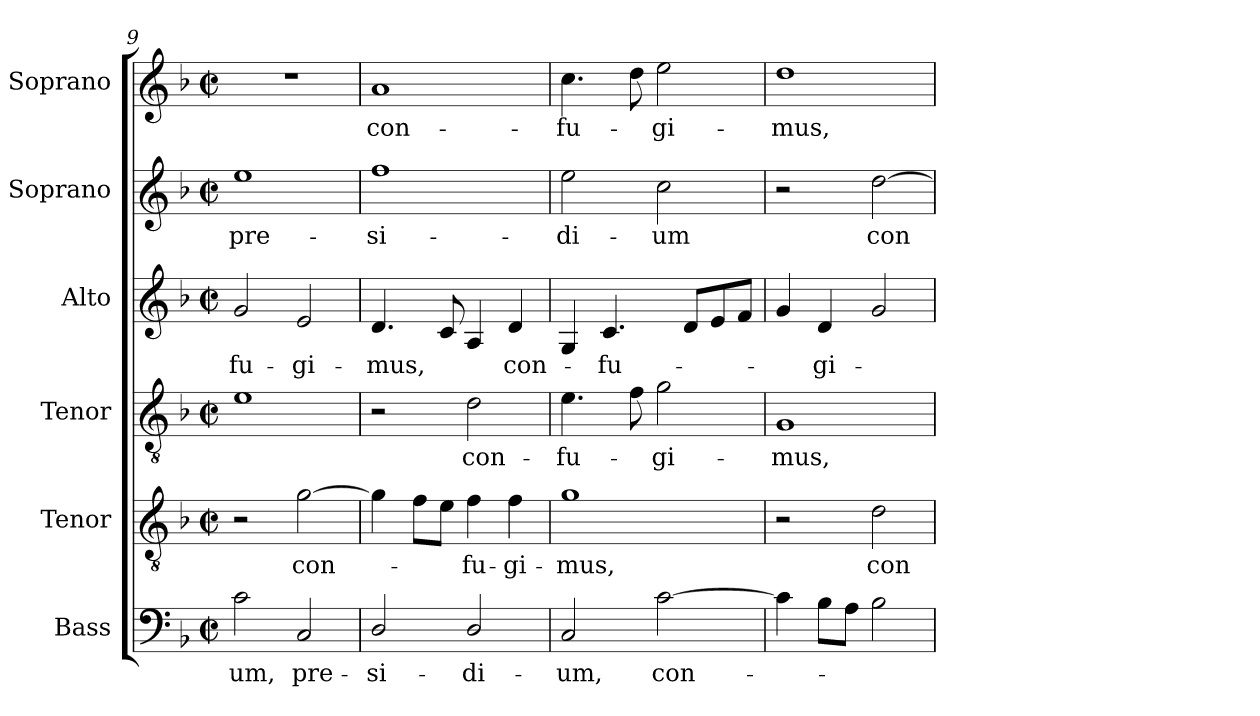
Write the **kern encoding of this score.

**kern	**text	**kern	**text	**kern	**text	**kern	**text	**kern	**text	**kern	**text
*part6	*part6	*part5	*part5	*part4	*part4	*part3	*part3	*part2	*part2	*part1	*part1
*staff6	*staff6	*staff5	*staff5	*staff4	*staff4	*staff3	*staff3	*staff2	*staff2	*staff1	*staff1
*I"Bass	*	*I"Tenor	*	*I"Tenor	*	*I"Alto	*	*I"Soprano	*	*I"Soprano	*
*I'B	*	*I'T2	*	*I'T1	*	*I'A	*	*I'S2	*	*I'S1	*
*clefF4	*	*clefGv2	*	*clefGv2	*	*clefG2	*	*clefG2	*	*clefG2	*
*	*	*ITrd7c12	*	*ITrd7c12	*	*	*	*	*	*	*
*k[b-]	*	*k[b-]	*	*k[b-]	*	*k[b-]	*	*k[b-]	*	*k[b-]	*
*F:	*	*F:	*	*F:	*	*F:	*	*F:	*	*F:	*
*M2/2	*	*M2/2	*	*M2/2	*	*M2/2	*	*M2/2	*	*M2/2	*
*met(c|)	*	*met(c|)	*	*met(c|)	*	*met(c|)	*	*met(c|)	*	*met(c|)	*
=9	=9	=9	=9	=9	=9	=9	=9	=9	=9	=9	=9
!	!LO:LY:b:color=#000000	!	!	!	!	!	!	!	!	!	!
!	!	!	!	!	!	!	!LO:LY:b:color=#000000	!	!	!	!
!	!	!	!	!	!	!	!	!	!LO:LY:b:color=#000000	!	!
2ci\	-um,	2r	.	1Ei	.	2gi/	-fu-	1eei	pre-	1r	.
!	!LO:LY:b:color=#000000	!	!	!	!	!	!	!	!	!	!
!	!	!	!LO:LY:b:color=#000000	!	!	!	!	!	!	!	!
!	!	!	!	!	!	!	!LO:LY:b:color=#000000	!	!	!	!
2Ci/	pre-	[2Gi\	con-	.	.	2ei/	-gi-	.	.	.	.
=10	=10	=10	=10	=10	=10	=10	=10	=10	=10	=10	=10
!	!LO:LY:b:color=#000000	!	!	!	!	!	!	!	!	!	!
!	!	!	!	!	!	!	!LO:LY:b:color=#000000	!	!	!	!
!	!	!	!	!	!	!	!	!	!LO:LY:b:color=#000000	!	!
!	!	!	!	!	!	!	!	!	!	!	!LO:LY:b:color=#000000
2Di/	-si-	4Gi\]	.	2r	.	4.di/	-mus,	1ffi	-si-	1ai	con-
.	.	8Fi\L	.	.	.	.	.	.	.	.	.
.	.	8Ei\J	.	.	.	8ci/	.	.	.	.	.
!	!LO:LY:b:color=#000000	!	!	!	!	!	!	!	!	!	!
!	!	!	!LO:LY:b:color=#000000	!	!	!	!	!	!	!	!
!	!	!	!	!	!LO:LY:b:color=#000000	!	!	!	!	!	!
2Di/	-di-	4Fi\	-fu-	2Di\	con-	4Ai/	.	.	.	.	.
!	!	!	!LO:LY:b:color=#000000	!	!	!	!	!	!	!	!
!	!	!	!	!	!	!	!LO:LY:b:color=#000000	!	!	!	!
.	.	4Fi\	-gi-	.	.	4di/	con-	.	.	.	.
=11	=11	=11	=11	=11	=11	=11	=11	=11	=11	=11	=11
!	!LO:LY:b:color=#000000	!	!	!	!	!	!	!	!	!	!
!	!	!	!LO:LY:b:color=#000000	!	!	!	!	!	!	!	!
!	!	!	!	!	!LO:LY:b:color=#000000	!	!	!	!	!	!
!	!	!	!	!	!	!	!	!	!LO:LY:b:color=#000000	!	!
!	!	!	!	!	!	!	!	!	!	!	!LO:LY:b:color=#000000
2Ci/	-um,	1Gi	-mus,	4.Ei\	-fu-	4Gi/	.	2eei\	-di-	4.cci\	-fu-
!	!	!	!	!	!	!	!LO:LY:b:color=#000000	!	!	!	!
.	.	.	.	.	.	4.ci/	-fu-	.	.	.	.
.	.	.	.	8Fi\	.	.	.	.	.	8ddi\	.
!	!LO:LY:b:color=#000000	!	!	!	!	!	!	!	!	!	!
!	!	!	!	!	!LO:LY:b:color=#000000	!	!	!	!	!	!
!	!	!	!	!	!	!	!	!	!LO:LY:b:color=#000000	!	!
!	!	!	!	!	!	!	!	!	!	!	!LO:LY:b:color=#000000
[2ci\	con-	.	.	2Gi\	-gi-	.	.	2cci\	-um	2eei\	-gi-
.	.	.	.	.	.	8di/L	.	.	.	.	.
.	.	.	.	.	.	8ei/	.	.	.	.	.
.	.	.	.	.	.	8fi/J	.	.	.	.	.
=12	=12	=12	=12	=12	=12	=12	=12	=12	=12	=12	=12
!	!	!	!	!	!LO:LY:b:color=#000000	!	!	!	!	!	!
!	!	!	!	!	!	!	!	!	!	!	!LO:LY:b:color=#000000
4ci\]	.	2r	.	1GGi	-mus,	4gi/	.	2r	.	1ddi	-mus,
!	!	!	!	!	!	!	!LO:LY:b:color=#000000	!	!	!	!
8B-i\L	.	.	.	.	.	4di/	-gi-	.	.	.	.
8Ai\J	.	.	.	.	.	.	.	.	.	.	.
!	!	!	!LO:LY:b:color=#000000	!	!	!	!	!	!	!	!
!	!	!	!	!	!	!	!	!	!LO:LY:b:color=#000000	!	!
2B-i\	.	2Di\	con-	.	.	2gi/	.	[2ddi\	con-	.	.
=	=	=	=	=	=	=	=	=	=	=	=
*-	*-	*-	*-	*-	*-	*-	*-	*-	*-	*-	*-
